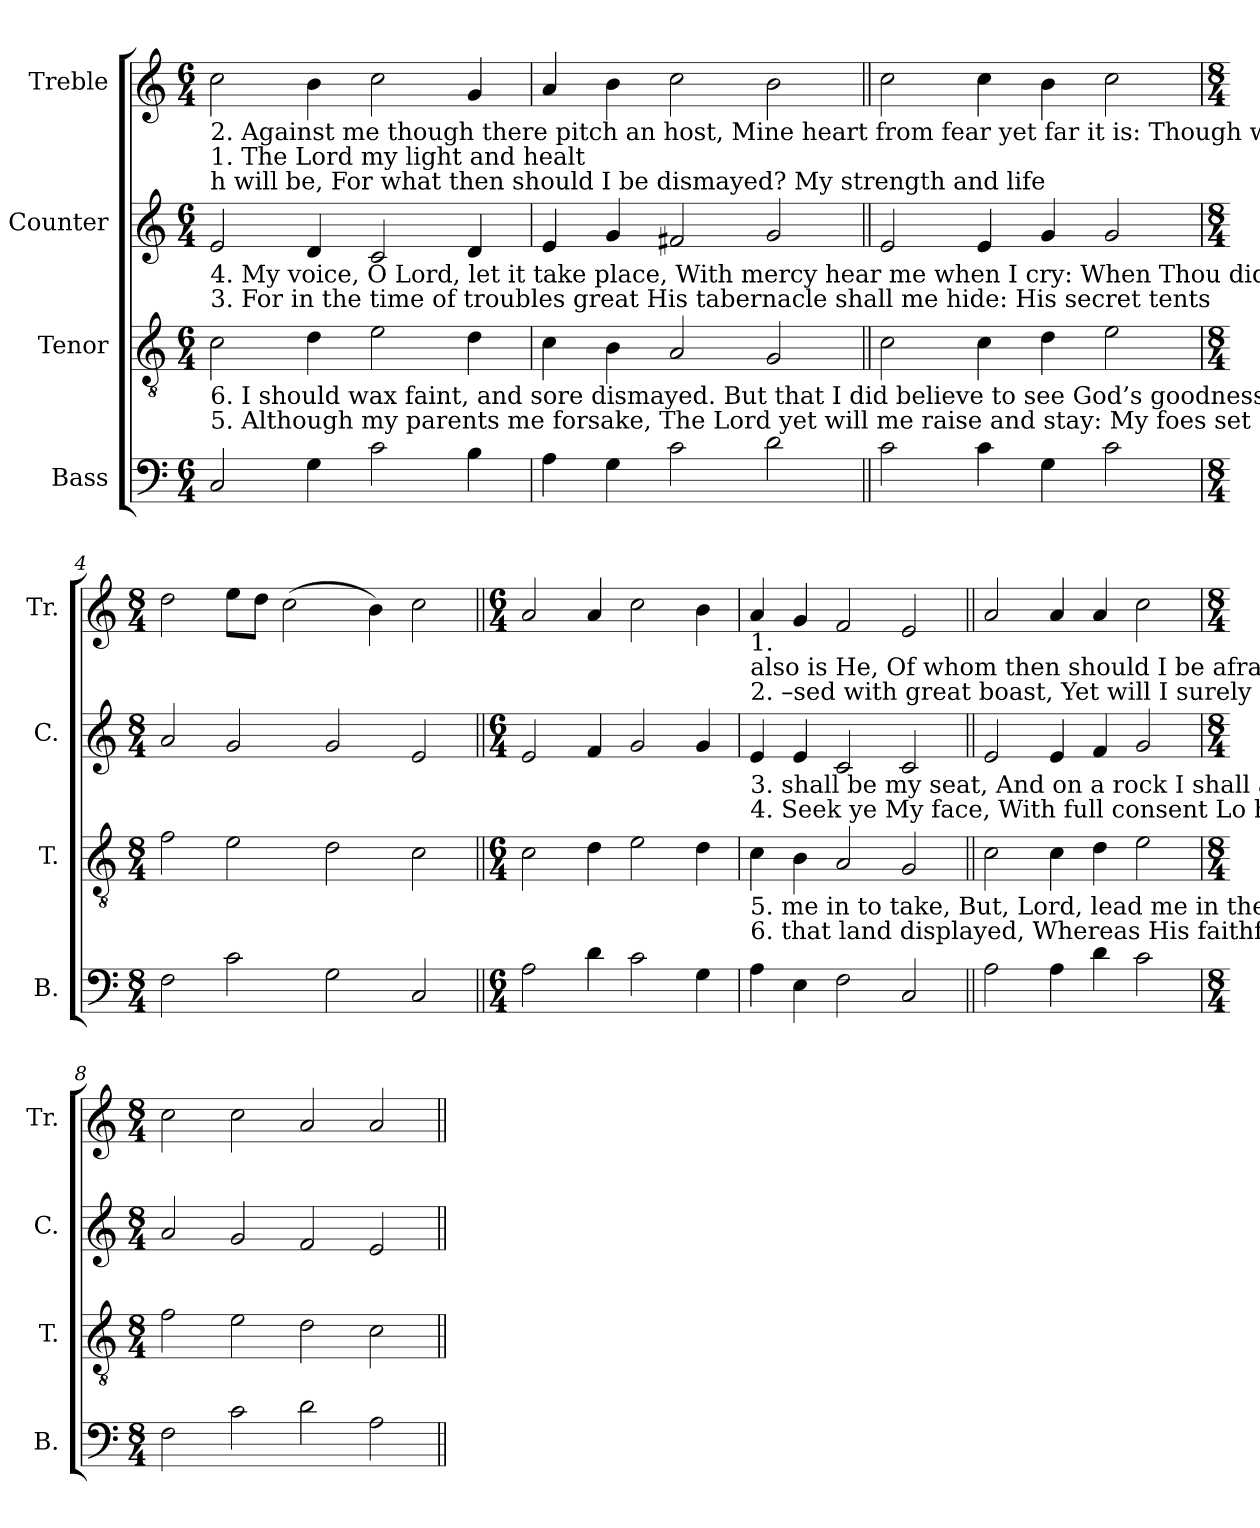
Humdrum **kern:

**kern	**kern	**kern	**kern
*part4	*part3	*part2	*part1
*staff4	*staff3	*staff2	*staff1
*I"Bass	*I"Tenor	*I"Counter	*I"Treble
*I'B.	*I'T.	*I'C.	*I'Tr.
*clefF4	*clefGv2	*clefG2	*clefG2
*k[]	*k[]	*k[]	*k[]
*M6/4	*M6/4	*M6/4	*M6/4
=1	=1	=1	=1
!	!	!	!LO:TX:b:t=2.  Against me though there pitch an host,      Mine heart from fear        yet     far     it             is&colon;             Though wars be rai –
!	!	!	!LO:TX:b:t=1.  The Lord my   light   and healt
!	!	!	!LO:TX:b:t=h will be,         For what then should       I        be     dismayed?              My strength and life
!	!	!LO:TX:b:t=4.  My  voice, O  Lord,   let  it    take    place,      With   mercy  hear           me when         I          cry&colon;           When Thou did say,	!
!	!	!LO:TX:b:t=3.  For    in  the    time   of  troubles    great        His       tabernacle                     shall       me      hide&colon;          His     secret    tents	!
!	!LO:TX:b:t=6.  I should wax faint, and sore dismayed.        But  that  I     did               believe           to         see          God’s  goodness  in	!	!
!	!LO:TX:b:t=5.  Although my parents   me     forsake,          The   Lord yet will            me  raise       and      stay&colon;         My    foes  set snares	!	!
2C/	2c\	2e/	2cc\
4G\	4d\	4d/	4b\
2c\	2e\	2c/	2cc\
4B\	4d\	4d/	4g/
=2	=2	=2	=2
4A\	4c\	4e/	4a/
4G\	4B\	4g/	4b\
2c\	2A/	2f#X/	2cc\
2d\	2G/	2g/	2b\
=3||	=3||	=3||	=3||
2c\	2c\	2e/	2cc\
4c\	4c\	4e/	4cc\
4G\	4d\	4g/	4b\
2c\	2e\	2g/	2cc\
=4	=4	=4	=4
*M8/4	*M8/4	*M8/4	*M8/4
2F\	2f\	2a/	2dd\
2c\	2e\	2g/	8ee\L
.	.	.	8dd\J
.	.	.	(2cc\
2G\	2d\	2g/	.
.	.	.	4b\)
2C/	2c\	2e/	2cc\
=5||	=5||	=5||	=5||
*M6/4	*M6/4	*M6/4	*M6/4
2A\	2c\	2e/	2a/
4d\	4d\	4f/	4a/
2c\	2e\	2g/	2cc\
4G\	4d\	4g/	4b\
=6	=6	=6	=6
!	!	!	!LO:TX:b:t=1.
!	!	!	!LO:TX:b:t=also      is       He,          Of     whom then should    I         be           afraid?              When that my foes      (men    vile    and   vain)
!	!	!	!LO:TX:b:t=2. –sed with great boast,  Yet     will    I      surely                  trust    in     this.            One  thing  I    have        the    Lord  besought,
!	!	!LO:TX:b:t=3. shall be my    seat,        And       on    a   rock             I      shall      a  –  bide.           And    now mine head    lift      up     will     be,	!
!	!	!LO:TX:b:t=4.  Seek ye My    face,        With   full   consent             Lo    here,     quoth I.                Hide  not   therefore      Thy    face    me   from,	!
!	!LO:TX:b:t=5. me in   to      take,        But, Lord, lead  me               in      the    right    way.             Unto         mine adversaries                       lust	!	!
!	!LO:TX:b:t=6. that land displayed,    Whereas    His    faithful                  servants      be.              Hope   in   the   Lord,    and    be   thou strong,	!	!
4A\	4c\	4e/	4a/
4E\	4B\	4e/	4g/
2F\	2A/	2c/	2f/
2C/	2G/	2c/	2e/
=7||	=7||	=7||	=7||
2A\	2c\	2e/	2a/
4A\	4c\	4e/	4a/
4d\	4d\	4f/	4a/
2c\	2e\	2g/	2cc\
=8	=8	=8	=8
*M8/4	*M8/4	*M8/4	*M8/4
2F\	2f\	2a/	2cc\
2c\	2e\	2g/	2cc\
2d\	2d\	2f/	2a/
2A\	2c\	2e/	2a/
=||	=||	=||	=||
*-	*-	*-	*-
